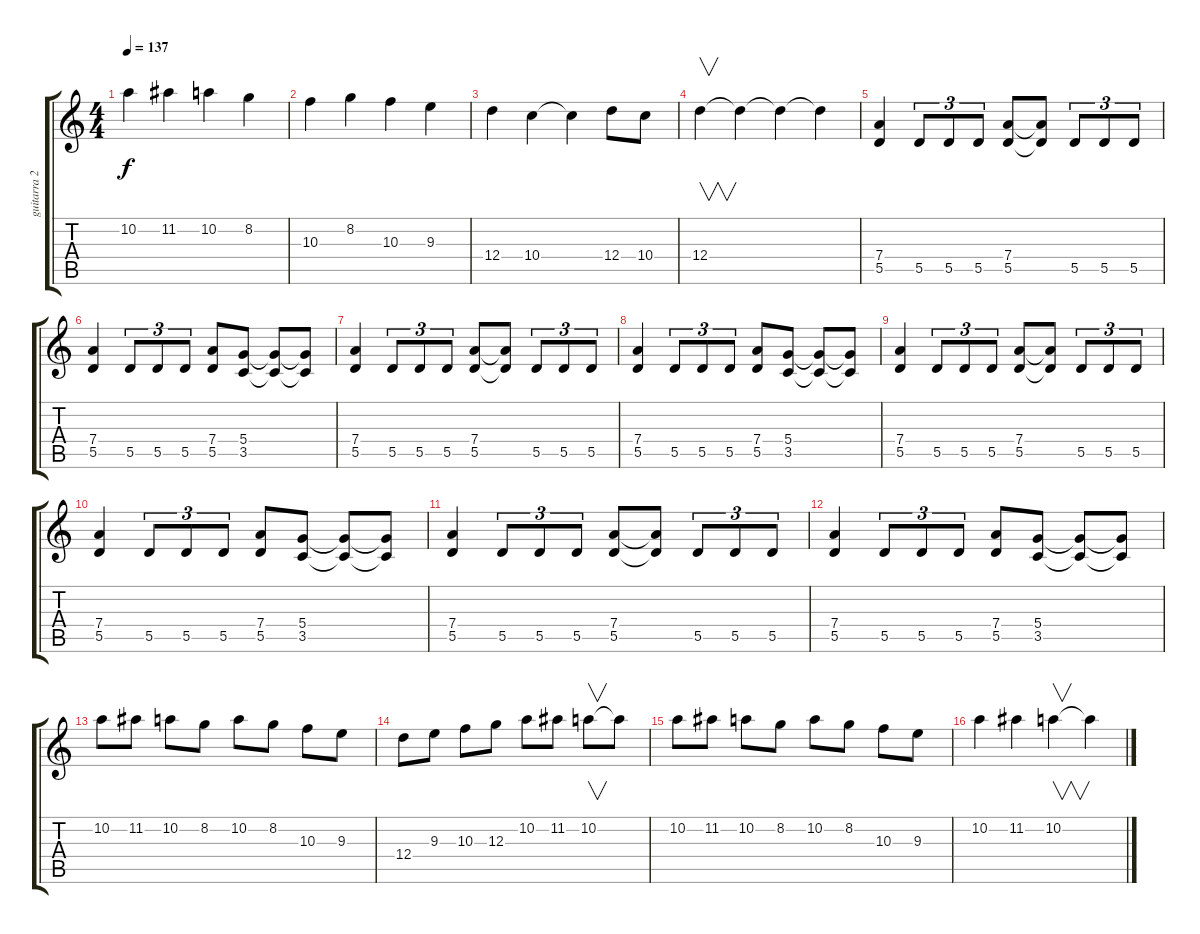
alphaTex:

\track ("guitarra 2" "guitarra 2") {instrument distortionguitar}
\staff {score tabs}
\tuning (E4 B3 G3 D3 A2 E2) {hide}
\ts (4 4)
\tempo 137
\clef g2
\ks c
10.2.4{dy f} 11.2.4 10.2.4 8.2.4 |
10.3.4 8.2.4 10.3.4 9.3.4 |
12.4.4 10.4.4 10.4{t}.4 12.4.8 10.4.8 |
12.4.4{v} 12.4{t}.4 12.4{t}.4 12.4{t}.4 |
(7.4 5.5).4 5.5.8{tu (3 2)} 5.5.8{tu (3 2)} 5.5.8{tu (3 2)} (7.4 5.5).8 (7.4{t} 5.5{t}).8 5.5.8{tu (3 2)} 5.5.8{tu (3 2)} 5.5.8{tu (3 2)} |
(7.4 5.5).4 5.5.8{tu (3 2)} 5.5.8{tu (3 2)} 5.5.8{tu (3 2)} (7.4 5.5).8 (5.4 3.5).8 (5.4{t} 3.5{t}).8 (5.4{t} 3.5{t}).8 |
(7.4 5.5).4 5.5.8{tu (3 2)} 5.5.8{tu (3 2)} 5.5.8{tu (3 2)} (7.4 5.5).8 (7.4{t} 5.5{t}).8 5.5.8{tu (3 2)} 5.5.8{tu (3 2)} 5.5.8{tu (3 2)} |
(7.4 5.5).4 5.5.8{tu (3 2)} 5.5.8{tu (3 2)} 5.5.8{tu (3 2)} (7.4 5.5).8 (5.4 3.5).8 (5.4{t} 3.5{t}).8 (5.4{t} 3.5{t}).8 |
(7.4 5.5).4 5.5.8{tu (3 2)} 5.5.8{tu (3 2)} 5.5.8{tu (3 2)} (7.4 5.5).8 (7.4{t} 5.5{t}).8 5.5.8{tu (3 2)} 5.5.8{tu (3 2)} 5.5.8{tu (3 2)} |
(7.4 5.5).4 5.5.8{tu (3 2)} 5.5.8{tu (3 2)} 5.5.8{tu (3 2)} (7.4 5.5).8 (5.4 3.5).8 (5.4{t} 3.5{t}).8 (5.4{t} 3.5{t}).8 |
(7.4 5.5).4 5.5.8{tu (3 2)} 5.5.8{tu (3 2)} 5.5.8{tu (3 2)} (7.4 5.5).8 (7.4{t} 5.5{t}).8 5.5.8{tu (3 2)} 5.5.8{tu (3 2)} 5.5.8{tu (3 2)} |
(7.4 5.5).4 5.5.8{tu (3 2)} 5.5.8{tu (3 2)} 5.5.8{tu (3 2)} (7.4 5.5).8 (5.4 3.5).8 (5.4{t} 3.5{t}).8 (5.4{t} 3.5{t}).8 |
10.2.8 11.2.8 10.2.8 8.2.8 10.2.8 8.2.8 10.3.8 9.3.8 |
12.4.8 9.3.8 10.3.8 12.3.8 10.2.8 11.2.8 10.2.8{v} 10.2{t}.8 |
10.2.8 11.2.8 10.2.8 8.2.8 10.2.8 8.2.8 10.3.8 9.3.8 |
10.2.4 11.2.4 10.2.4{v} 10.2{t}.4
